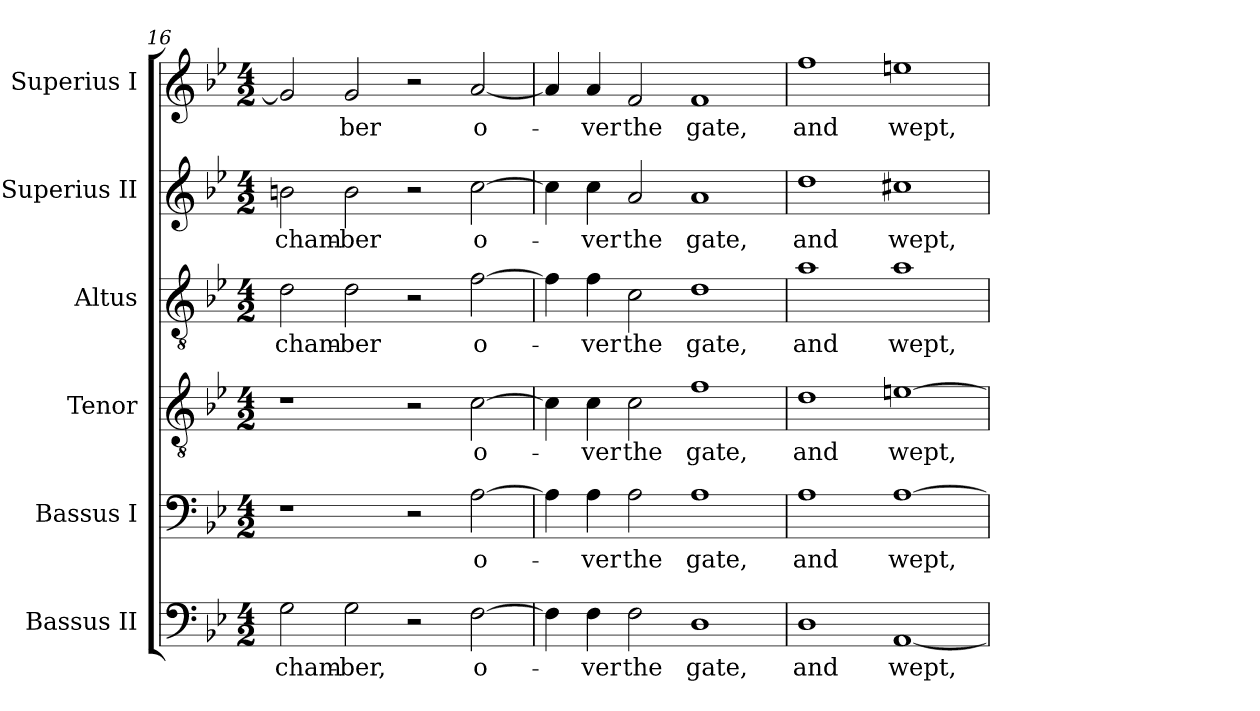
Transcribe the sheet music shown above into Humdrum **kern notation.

**kern	**text	**kern	**text	**kern	**text	**kern	**text	**kern	**text	**kern	**text
*part6	*part6	*part5	*part5	*part4	*part4	*part3	*part3	*part2	*part2	*part1	*part1
*staff6	*staff6	*staff5	*staff5	*staff4	*staff4	*staff3	*staff3	*staff2	*staff2	*staff1	*staff1
*I"Bassus II	*	*I"Bassus I	*	*I"Tenor	*	*I"Altus	*	*I"Superius II	*	*I"Superius I	*
*clefF4	*	*clefF4	*	*clefGv2	*	*clefGv2	*	*clefG2	*	*clefG2	*
*k[b-e-]	*	*k[b-e-]	*	*k[b-e-]	*	*k[b-e-]	*	*k[b-e-]	*	*k[b-e-]	*
*B-:	*	*B-:	*	*B-:	*	*B-:	*	*B-:	*	*B-:	*
*M4/2	*	*M4/2	*	*M4/2	*	*M4/2	*	*M4/2	*	*M4/2	*
=16	=16	=16	=16	=16	=16	=16	=16	=16	=16	=16	=16
!	!LO:LY:b:color=#000000	!	!	!	!	!	!	!	!	!	!
!	!	!	!	!	!	!	!LO:LY:b:color=#000000	!	!	!	!
!	!	!	!	!	!	!	!	!	!LO:LY:b:color=#000000	!	!
2Gi\	cham-	1r	.	1r	.	2di\	cham-	2bni\	cham-	2gi/]	.
!	!LO:LY:b:color=#000000	!	!	!	!	!	!	!	!	!	!
!	!	!	!	!	!	!	!LO:LY:b:color=#000000	!	!	!	!
!	!	!	!	!	!	!	!	!	!LO:LY:b:color=#000000	!	!
!	!	!	!	!	!	!	!	!	!	!	!LO:LY:b:color=#000000
2Gi\	-ber,	.	.	.	.	2di\	-ber	2bi\	-ber	2gi/	-ber
2r	.	2r	.	2r	.	2r	.	2r	.	2r	.
!	!LO:LY:b:color=#000000	!	!	!	!	!	!	!	!	!	!
!	!	!	!LO:LY:b:color=#000000	!	!	!	!	!	!	!	!
!	!	!	!	!	!LO:LY:b:color=#000000	!	!	!	!	!	!
!	!	!	!	!	!	!	!LO:LY:b:color=#000000	!	!	!	!
!	!	!	!	!	!	!	!	!	!LO:LY:b:color=#000000	!	!
!	!	!	!	!	!	!	!	!	!	!	!LO:LY:b:color=#000000
[2Fi\	o-	[2Ai\	o-	[2ci\	o-	[2fi\	o-	[2cci\	o-	[2ai/	o-
!!LO:PB:g=z
=17	=17	=17	=17	=17	=17	=17	=17	=17	=17	=17	=17
4Fi\]	.	4Ai\]	.	4ci\]	.	4fi\]	.	4cci\]	.	4ai/]	.
!	!LO:LY:b:color=#000000	!	!	!	!	!	!	!	!	!	!
!	!	!	!LO:LY:b:color=#000000	!	!	!	!	!	!	!	!
!	!	!	!	!	!LO:LY:b:color=#000000	!	!	!	!	!	!
!	!	!	!	!	!	!	!LO:LY:b:color=#000000	!	!	!	!
!	!	!	!	!	!	!	!	!	!LO:LY:b:color=#000000	!	!
!	!	!	!	!	!	!	!	!	!	!	!LO:LY:b:color=#000000
4Fi\	-ver	4Ai\	-ver	4ci\	-ver	4fi\	-ver	4cci\	-ver	4ai/	-ver
!	!LO:LY:b:color=#000000	!	!	!	!	!	!	!	!	!	!
!	!	!	!LO:LY:b:color=#000000	!	!	!	!	!	!	!	!
!	!	!	!	!	!LO:LY:b:color=#000000	!	!	!	!	!	!
!	!	!	!	!	!	!	!LO:LY:b:color=#000000	!	!	!	!
!	!	!	!	!	!	!	!	!	!LO:LY:b:color=#000000	!	!
!	!	!	!	!	!	!	!	!	!	!	!LO:LY:b:color=#000000
2Fi\	the	2Ai\	the	2ci\	the	2ci\	the	2ai/	the	2fi/	the
!	!LO:LY:b:color=#000000	!	!	!	!	!	!	!	!	!	!
!	!	!	!LO:LY:b:color=#000000	!	!	!	!	!	!	!	!
!	!	!	!	!	!LO:LY:b:color=#000000	!	!	!	!	!	!
!	!	!	!	!	!	!	!LO:LY:b:color=#000000	!	!	!	!
!	!	!	!	!	!	!	!	!	!LO:LY:b:color=#000000	!	!
!	!	!	!	!	!	!	!	!	!	!	!LO:LY:b:color=#000000
1Di	gate,	1Ai	gate,	1fi	gate,	1di	gate,	1ai	gate,	1fi	gate,
=18	=18	=18	=18	=18	=18	=18	=18	=18	=18	=18	=18
!	!LO:LY:b:color=#000000	!	!	!	!	!	!	!	!	!	!
!	!	!	!LO:LY:b:color=#000000	!	!	!	!	!	!	!	!
!	!	!	!	!	!LO:LY:b:color=#000000	!	!	!	!	!	!
!	!	!	!	!	!	!	!LO:LY:b:color=#000000	!	!	!	!
!	!	!	!	!	!	!	!	!	!LO:LY:b:color=#000000	!	!
!	!	!	!	!	!	!	!	!	!	!	!LO:LY:b:color=#000000
1Di	and	1Ai	and	1di	and	1ai	and	1ddi	and	1ffi	and
!	!LO:LY:b:color=#000000	!	!	!	!	!	!	!	!	!	!
!	!	!	!LO:LY:b:color=#000000	!	!	!	!	!	!	!	!
!	!	!	!	!	!LO:LY:b:color=#000000	!	!	!	!	!	!
!	!	!	!	!	!	!	!LO:LY:b:color=#000000	!	!	!	!
!	!	!	!	!	!	!	!	!	!LO:LY:b:color=#000000	!	!
!	!	!	!	!	!	!	!	!	!	!	!LO:LY:b:color=#000000
[1AAi	wept,	[1Ai	wept,	[1eni	wept,	1ai	wept,	1cc#Xi	wept,	1eeni	wept,
=	=	=	=	=	=	=	=	=	=	=	=
*-	*-	*-	*-	*-	*-	*-	*-	*-	*-	*-	*-
